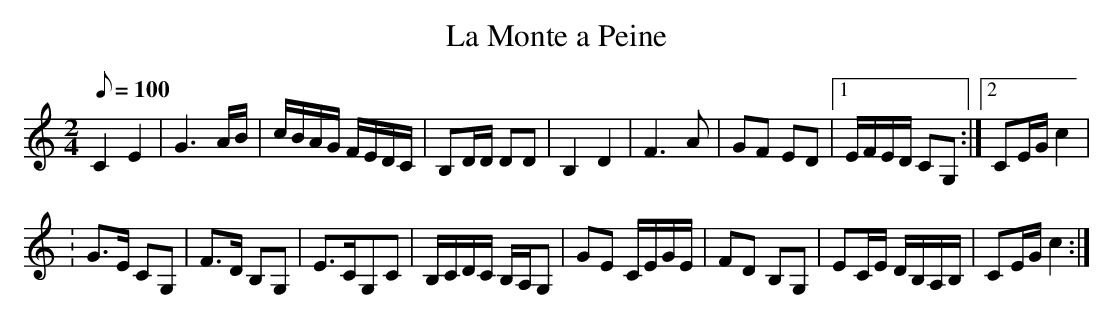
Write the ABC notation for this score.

X:1
T:La Monte a Peine
L:1/8
M:2/4
Q:100
K:C
C2E2|G3A/2B/2|c/2B/2A/2G/2 F/2E/2D/2C/2|B,D/2D/2 DD|B,2D2|F3A|GF ED|1E/2F/2E/2D/2 CG,:|2CE/2G/2 c2|
:G>E CG,|F>D B,G,|E>CG,C|B,/2C/2D/2C/2 B,/2A,/2G,|GE C/E/G/E/|FD B,G,|EC/E/ D/B,/A,/B,/|CE/2G/2 c2:|
